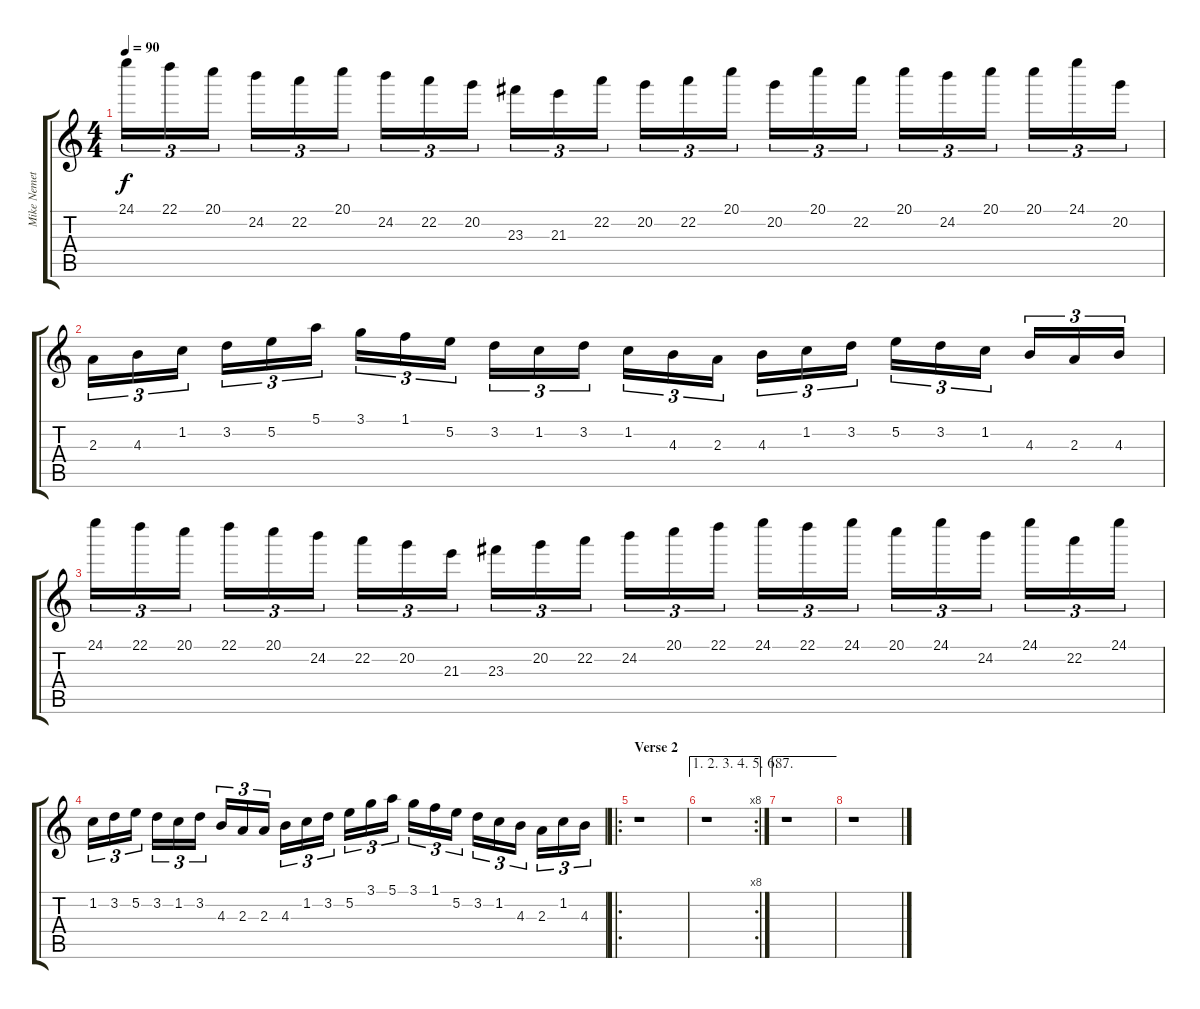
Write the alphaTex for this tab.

\track ("Mike Nemeth" "Mike Nemet") {instrument distortionguitar}
\staff {score tabs}
\tuning (E4 B3 G3 D3 A2 E2) {hide}
\ts (4 4)
\tempo 90
\clef g2
\ks c
24.1.16{tu (3 2) dy f} 22.1.16{tu (3 2)} 20.1.16{tu (3 2)} 24.2.16{tu (3 2)} 22.2.16{tu (3 2)} 20.1.16{tu (3 2)} 24.2.16{tu (3 2)} 22.2.16{tu (3 2)} 20.2.16{tu (3 2)} 23.3.16{tu (3 2)} 21.3.16{tu (3 2)} 22.2.16{tu (3 2)} 20.2.16{tu (3 2)} 22.2.16{tu (3 2)} 20.1.16{tu (3 2)} 20.2.16{tu (3 2)} 20.1.16{tu (3 2)} 22.2.16{tu (3 2)} 20.1.16{tu (3 2)} 24.2.16{tu (3 2)} 20.1.16{tu (3 2)} 20.1.16{tu (3 2)} 24.1.16{tu (3 2)} 20.2.16{tu (3 2)} |
2.3.16{tu (3 2)} 4.3.16{tu (3 2)} 1.2.16{tu (3 2)} 3.2.16{tu (3 2)} 5.2.16{tu (3 2)} 5.1.16{tu (3 2)} 3.1.16{tu (3 2)} 1.1.16{tu (3 2)} 5.2.16{tu (3 2)} 3.2.16{tu (3 2)} 1.2.16{tu (3 2)} 3.2.16{tu (3 2)} 1.2.16{tu (3 2)} 4.3.16{tu (3 2)} 2.3.16{tu (3 2)} 4.3.16{tu (3 2)} 1.2.16{tu (3 2)} 3.2.16{tu (3 2)} 5.2.16{tu (3 2)} 3.2.16{tu (3 2)} 1.2.16{tu (3 2)} 4.3.16{tu (3 2)} 2.3.16{tu (3 2)} 4.3.16{tu (3 2)} |
24.1.16{tu (3 2)} 22.1.16{tu (3 2)} 20.1.16{tu (3 2)} 22.1.16{tu (3 2)} 20.1.16{tu (3 2)} 24.2.16{tu (3 2)} 22.2.16{tu (3 2)} 20.2.16{tu (3 2)} 21.3.16{tu (3 2)} 23.3.16{tu (3 2)} 20.2.16{tu (3 2)} 22.2.16{tu (3 2)} 24.2.16{tu (3 2)} 20.1.16{tu (3 2)} 22.1.16{tu (3 2)} 24.1.16{tu (3 2)} 22.1.16{tu (3 2)} 24.1.16{tu (3 2)} 20.1.16{tu (3 2)} 24.1.16{tu (3 2)} 24.2.16{tu (3 2)} 24.1.16{tu (3 2)} 22.2.16{tu (3 2)} 24.1.16{tu (3 2)} |
1.2.16{tu (3 2)} 3.2.16{tu (3 2)} 5.2.16{tu (3 2)} 3.2.16{tu (3 2)} 1.2.16{tu (3 2)} 3.2.16{tu (3 2)} 4.3.16{tu (3 2)} 2.3.16{tu (3 2)} 2.3.16{tu (3 2)} 4.3.16{tu (3 2)} 1.2.16{tu (3 2)} 3.2.16{tu (3 2)} 5.2.16{tu (3 2)} 3.1.16{tu (3 2)} 5.1.16{tu (3 2)} 3.1.16{tu (3 2)} 1.1.16{tu (3 2)} 5.2.16{tu (3 2)} 3.2.16{tu (3 2)} 1.2.16{tu (3 2)} 4.3.16{tu (3 2)} 2.3.16{tu (3 2)} 1.2.16{tu (3 2)} 4.3.16{tu (3 2)} |
\ro
\section ("" "Verse 2")
r.1 |
\ae (1 2 3 4 5 6 7)
\rc 8
r.1 |
\ae 8
r.1 |
r.1
